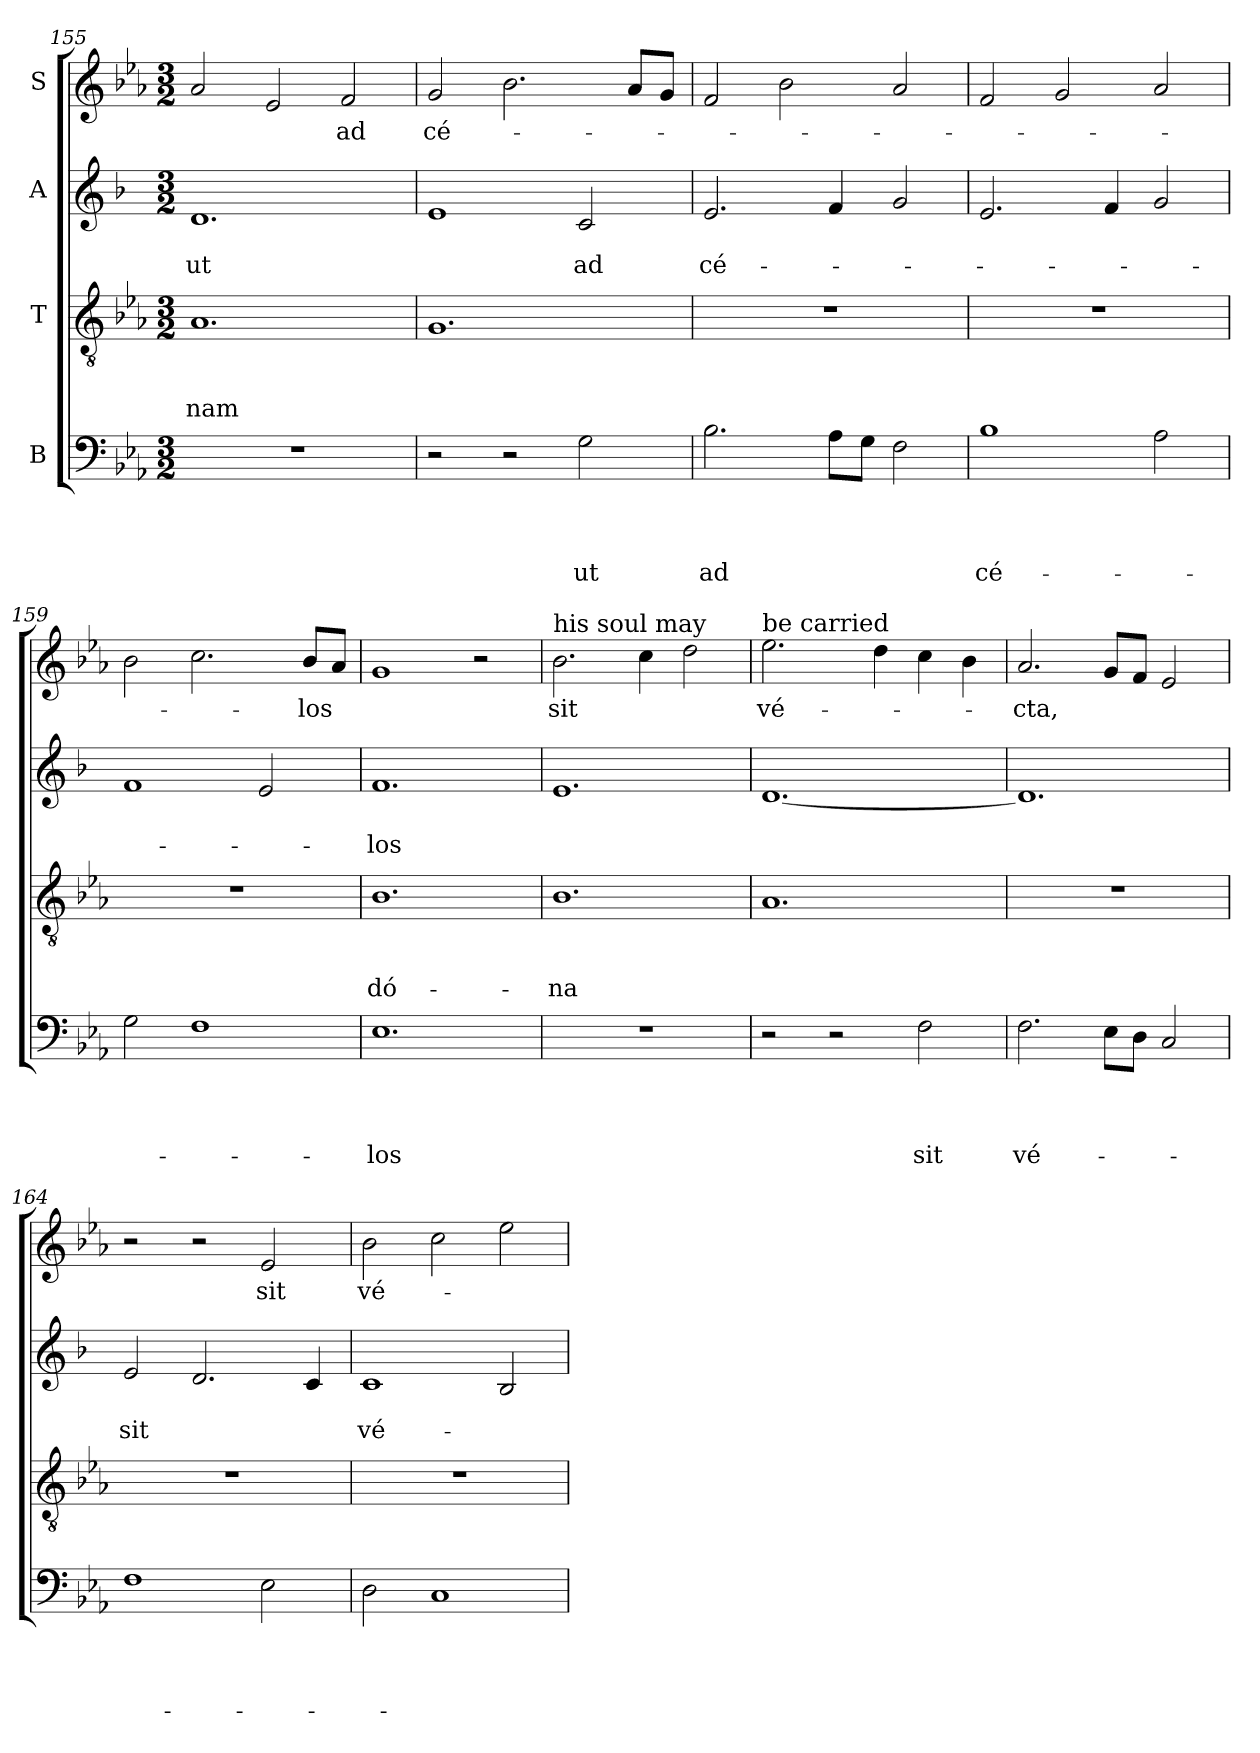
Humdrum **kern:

**kern	**text	**text	**text	**text	**kern	**text	**text	**text	**kern	**text	**text	**kern	**text
*part4	*part4	*part4	*part4	*part4	*part3	*part3	*part3	*part3	*part2	*part2	*part2	*part1	*part1
*staff4	*staff4	*staff4	*staff4	*staff4	*staff3	*staff3	*staff3	*staff3	*staff2	*staff2	*staff2	*staff1	*staff1
*I"B	*	*	*	*	*I"T	*	*	*	*I"A	*	*	*I"S	*
*clefF4	*	*	*	*	*clefGv2	*	*	*	*clefG2	*	*	*clefG2	*
*	*	*	*	*	*	*	*	*	*ITrd1c2	*	*	*	*
*k[b-e-a-]	*	*	*	*	*k[b-e-a-]	*	*	*	*k[b-e-a-]	*	*	*k[b-e-a-]	*
*E-:	*	*	*	*	*E-:	*	*	*	*E-:	*	*	*E-:	*
*M3/2	*	*	*	*	*M3/2	*	*	*	*M3/2	*	*	*M3/2	*
=155	=155	=155	=155	=155	=155	=155	=155	=155	=155	=155	=155	=155	=155
!	!	!	!	!	!	!	!	!LO:LY:b	!	!	!LO:LY:b	!	!
1.r	.	.	.	.	1.A-	.	.	-nam	1.c	.	ut	2a-/	.
.	.	.	.	.	.	.	.	.	.	.	.	2e-/	.
!	!	!	!	!	!	!	!	!	!	!	!	!	!LO:LY:b
.	.	.	.	.	.	.	.	.	.	.	.	2f/	ad
!!LO:PB:g=z
=156	=156	=156	=156	=156	=156	=156	=156	=156	=156	=156	=156	=156	=156
!	!	!	!	!	!	!	!	!	!	!	!	!	!LO:LY:b
2r	.	.	.	.	1.G	.	.	.	1d	.	.	2g/	cé-
2r	.	.	.	.	.	.	.	.	.	.	.	2.b-\	.
!	!	!	!	!LO:LY:b	!	!	!	!	!	!	!LO:LY:b	!	!
2G\	.	.	.	ut	.	.	.	.	2B-/	.	ad	.	.
.	.	.	.	.	.	.	.	.	.	.	.	8a-/L	.
.	.	.	.	.	.	.	.	.	.	.	.	8g/J	.
=157	=157	=157	=157	=157	=157	=157	=157	=157	=157	=157	=157	=157	=157
!	!	!	!	!LO:LY:b	!	!	!	!	!	!	!LO:LY:b	!	!
2.B-\	.	.	.	ad	1.r	.	.	.	2.d/	.	cé-	2f/	.
.	.	.	.	.	.	.	.	.	.	.	.	2b-\	.
8A-\L	.	.	.	.	.	.	.	.	4e-/	.	.	.	.
8G\J	.	.	.	.	.	.	.	.	.	.	.	.	.
2F\	.	.	.	.	.	.	.	.	2f/	.	.	2a-/	.
=158	=158	=158	=158	=158	=158	=158	=158	=158	=158	=158	=158	=158	=158
!	!	!	!	!LO:LY:b	!	!	!	!	!	!	!	!	!
1B-	.	.	.	cé-	1.r	.	.	.	2.d/	.	.	2f/	.
.	.	.	.	.	.	.	.	.	.	.	.	2g/	.
.	.	.	.	.	.	.	.	.	4e-/	.	.	.	.
2A-\	.	.	.	.	.	.	.	.	2f/	.	.	2a-/	.
=159	=159	=159	=159	=159	=159	=159	=159	=159	=159	=159	=159	=159	=159
2G\	.	.	.	.	1.r	.	.	.	1e-	.	.	2b-\	.
1F	.	.	.	.	.	.	.	.	.	.	.	2.cc\	.
.	.	.	.	.	.	.	.	.	2d/	.	.	.	.
!	!	!	!	!	!	!	!	!	!	!	!	!	!LO:LY:b
.	.	.	.	.	.	.	.	.	.	.	.	8b-/L	-los
.	.	.	.	.	.	.	.	.	.	.	.	8a-/J	.
=160	=160	=160	=160	=160	=160	=160	=160	=160	=160	=160	=160	=160	=160
!	!	!	!	!LO:LY:b	!	!	!	!LO:LY:b	!	!	!LO:LY:b	!	!
1.E-	.	.	.	-los	1.B-	.	.	dó-	1.e-	.	-los	1g	.
.	.	.	.	.	.	.	.	.	.	.	.	2r	.
!!LO:LB:g=z
=161	=161	=161	=161	=161	=161	=161	=161	=161	=161	=161	=161	=161	=161
!	!	!	!	!	!	!	!	!	!	!	!	!LO:TX:a:t=his soul may	!
!	!	!	!	!	!	!	!	!LO:LY:b	!	!	!	!	!LO:LY:b
1.r	.	.	.	.	1.B-	.	.	-na	1.d	.	.	2.b-\	sit
.	.	.	.	.	.	.	.	.	.	.	.	4cc\	.
.	.	.	.	.	.	.	.	.	.	.	.	2dd\	.
=162	=162	=162	=162	=162	=162	=162	=162	=162	=162	=162	=162	=162	=162
!	!	!	!	!	!	!	!	!	!	!	!	!LO:TX:a:t=be carried	!
!	!	!	!	!	!	!	!	!	!	!	!	!	!LO:LY:b
2r	.	.	.	.	1.A-	.	.	.	[1.c	.	.	2.ee-\	vé-
2r	.	.	.	.	.	.	.	.	.	.	.	.	.
.	.	.	.	.	.	.	.	.	.	.	.	4dd\	.
!	!	!	!	!LO:LY:b	!	!	!	!	!	!	!	!	!
2F\	.	.	.	sit	.	.	.	.	.	.	.	4cc\	.
.	.	.	.	.	.	.	.	.	.	.	.	4b-\	.
=163	=163	=163	=163	=163	=163	=163	=163	=163	=163	=163	=163	=163	=163
!	!	!	!	!LO:LY:b	!	!	!	!	!	!	!	!	!LO:LY:b
2.F\	.	.	.	vé-	1.r	.	.	.	1.c]	.	.	2.a-/	-cta,
8E-\L	.	.	.	.	.	.	.	.	.	.	.	8g/L	.
8D\J	.	.	.	.	.	.	.	.	.	.	.	8f/J	.
2C/	.	.	.	.	.	.	.	.	.	.	.	2e-/	.
=164	=164	=164	=164	=164	=164	=164	=164	=164	=164	=164	=164	=164	=164
!	!	!	!	!	!	!	!	!	!	!	!LO:LY:b	!	!
1F	.	.	.	.	1.r	.	.	.	2d/	.	sit	2r	.
.	.	.	.	.	.	.	.	.	2.c/	.	.	2r	.
!	!	!	!	!	!	!	!	!	!	!	!	!	!LO:LY:b
2E-\	.	.	.	.	.	.	.	.	.	.	.	2e-/	sit
.	.	.	.	.	.	.	.	.	4B-/	.	.	.	.
=165	=165	=165	=165	=165	=165	=165	=165	=165	=165	=165	=165	=165	=165
!	!	!	!	!	!	!	!	!	!	!	!LO:LY:b	!	!LO:LY:b
2D\	.	.	.	.	1.r	.	.	.	1B-	.	vé-	2b-\	vé-
1C	.	.	.	.	.	.	.	.	.	.	.	2cc\	.
.	.	.	.	.	.	.	.	.	2A-/	.	.	2ee-\	.
=	=	=	=	=	=	=	=	=	=	=	=	=	=
*-	*-	*-	*-	*-	*-	*-	*-	*-	*-	*-	*-	*-	*-
